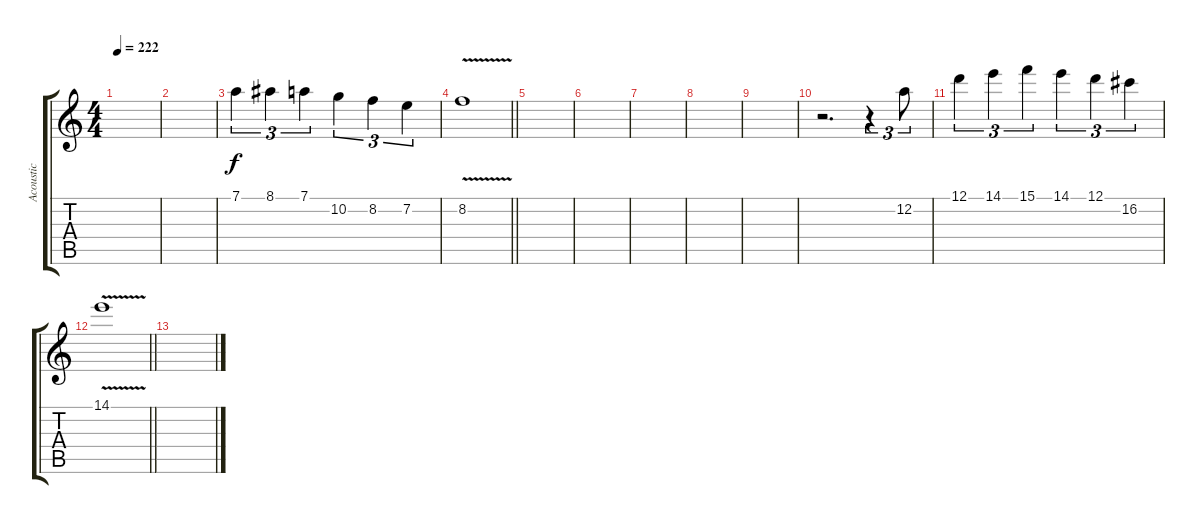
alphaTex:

\track ("Acoustic" "Acoustic") {instrument acousticguitarnylon}
\staff {score tabs}
\tuning (D4 A3 F3 C3 G2 D2) {hide}
\ts (4 4)
\tempo 222
\clef g2
\ks c
|
|
7.1.4{tu (3 2)} 8.1.4{tu (3 2)} 7.1.4{tu (3 2)} 10.2.4{tu (3 2)} 8.2.4{tu (3 2)} 7.2.4{tu (3 2)} |
\barLineRight lightlight
8.2{v}.1 |
\section ("" "")
|
|
|
|
|
r.2{d} r.4{tu (3 2)} 12.2.8{tu (3 2)} |
12.1.4{tu (3 2)} 14.1.4{tu (3 2)} 15.1.4{tu (3 2)} 14.1.4{tu (3 2)} 12.1.4{tu (3 2)} 16.2.4{tu (3 2)} |
\barLineRight lightlight
14.1{v}.1 |
\section ("" "")
